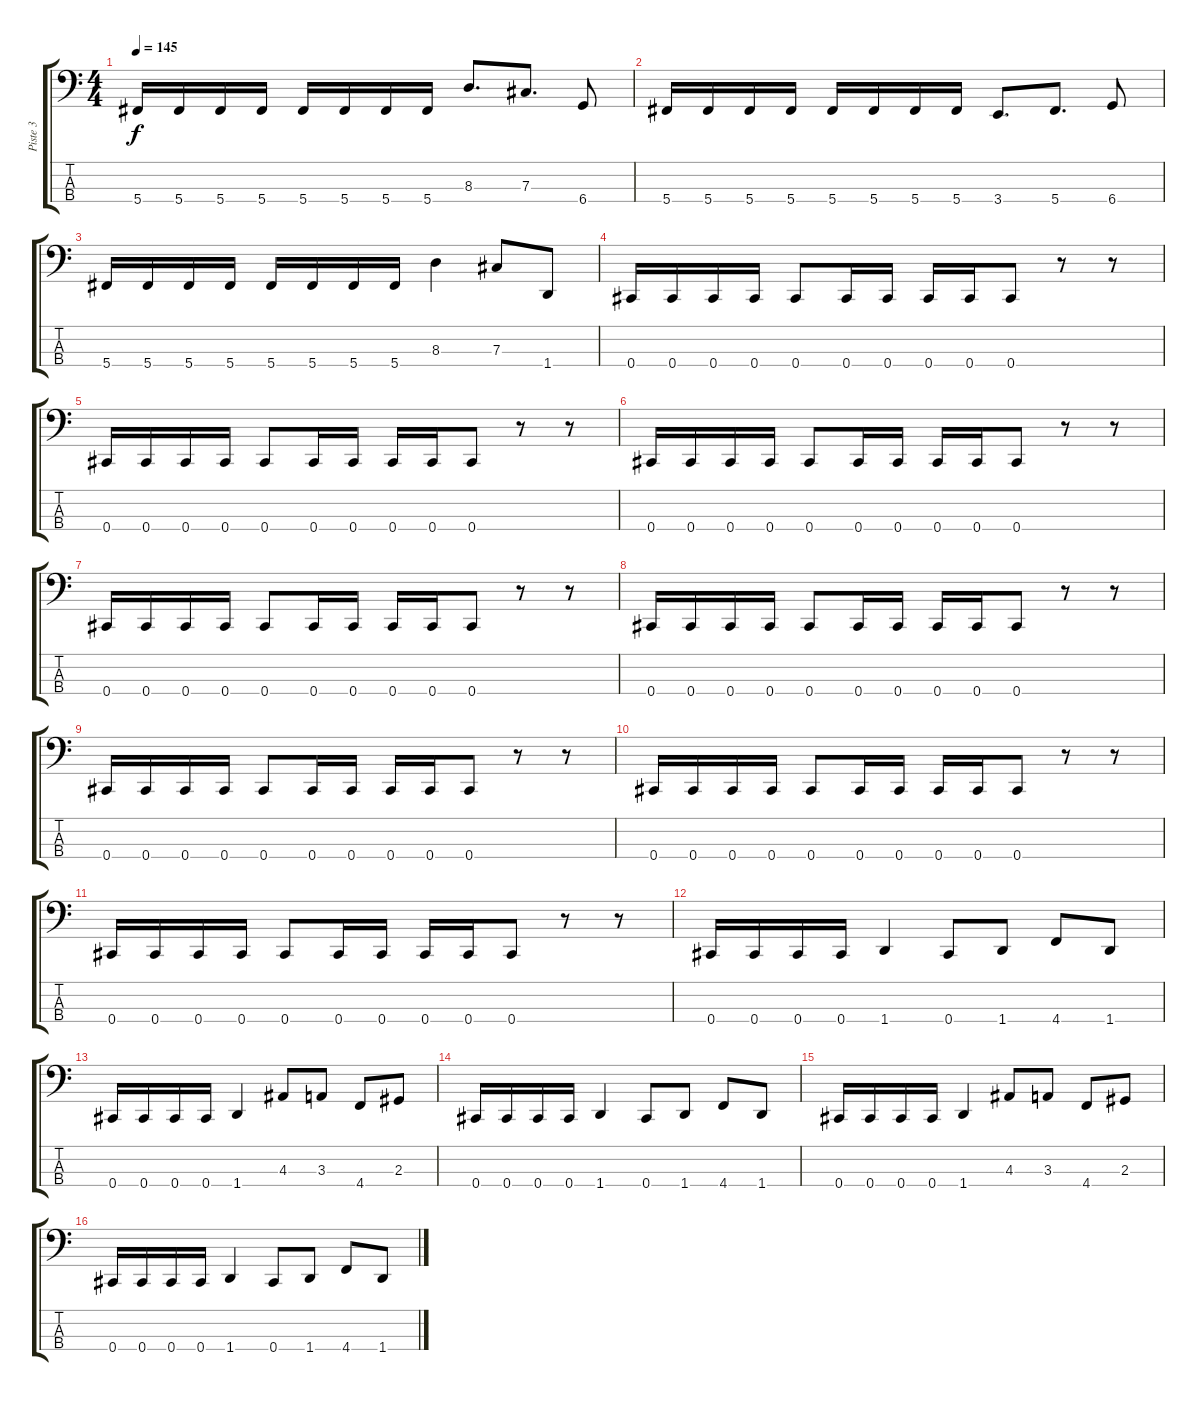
\track ("Piste 3" "Piste 3") {instrument electricbasspick}
\staff {score tabs}
\tuning (E2 B1 Gb1 Db1) {hide}
\ts (4 4)
\tempo 145
\clef f4
\ks c
5.4.16{dy f} 5.4.16 5.4.16 5.4.16 5.4.16 5.4.16 5.4.16 5.4.16 8.3.8{d} 7.3.8{d} 6.4.8 |
5.4.16 5.4.16 5.4.16 5.4.16 5.4.16 5.4.16 5.4.16 5.4.16 3.4.8{d} 5.4.8{d} 6.4.8 |
5.4.16 5.4.16 5.4.16 5.4.16 5.4.16 5.4.16 5.4.16 5.4.16 8.3.4 7.3.8 1.4.8 |
0.4.16 0.4.16 0.4.16 0.4.16 0.4.8 0.4.16 0.4.16 0.4.16 0.4.16 0.4.8 r.8 r.8 |
0.4.16 0.4.16 0.4.16 0.4.16 0.4.8 0.4.16 0.4.16 0.4.16 0.4.16 0.4.8 r.8 r.8 |
0.4.16 0.4.16 0.4.16 0.4.16 0.4.8 0.4.16 0.4.16 0.4.16 0.4.16 0.4.8 r.8 r.8 |
0.4.16 0.4.16 0.4.16 0.4.16 0.4.8 0.4.16 0.4.16 0.4.16 0.4.16 0.4.8 r.8 r.8 |
0.4.16 0.4.16 0.4.16 0.4.16 0.4.8 0.4.16 0.4.16 0.4.16 0.4.16 0.4.8 r.8 r.8 |
0.4.16 0.4.16 0.4.16 0.4.16 0.4.8 0.4.16 0.4.16 0.4.16 0.4.16 0.4.8 r.8 r.8 |
0.4.16 0.4.16 0.4.16 0.4.16 0.4.8 0.4.16 0.4.16 0.4.16 0.4.16 0.4.8 r.8 r.8 |
0.4.16 0.4.16 0.4.16 0.4.16 0.4.8 0.4.16 0.4.16 0.4.16 0.4.16 0.4.8 r.8 r.8 |
0.4.16 0.4.16 0.4.16 0.4.16 1.4.4 0.4.8 1.4.8 4.4.8 1.4.8 |
0.4.16 0.4.16 0.4.16 0.4.16 1.4.4 4.3.8 3.3.8 4.4.8 2.3.8 |
0.4.16 0.4.16 0.4.16 0.4.16 1.4.4 0.4.8 1.4.8 4.4.8 1.4.8 |
0.4.16 0.4.16 0.4.16 0.4.16 1.4.4 4.3.8 3.3.8 4.4.8 2.3.8 |
0.4.16 0.4.16 0.4.16 0.4.16 1.4.4 0.4.8 1.4.8 4.4.8 1.4.8
